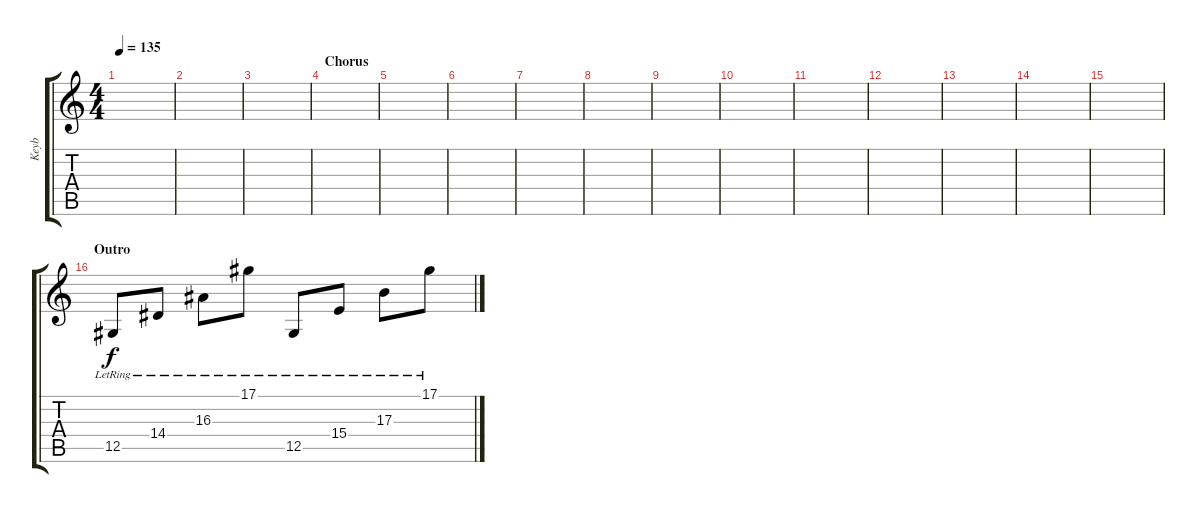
\track ("Keyb" "Keyb") {instrument lead2sawtooth}
\staff {score tabs}
\tuning (Eb4 Bb3 Gb3 Db3 Ab2 Eb2) {hide}
\ts (4 4)
\tempo 135
\clef g2
\ks c
|
|
|
\section ("" "Chorus")
|
|
|
|
|
|
|
|
|
|
|
|
\section ("" "Outro")
12.5{lr}.8{instrument acousticgrandpiano} 14.4{lr}.8 16.3{lr}.8 17.1{lr}.8 12.5{lr}.8 15.4{lr}.8 17.3{lr}.8 17.1{lr}.8
